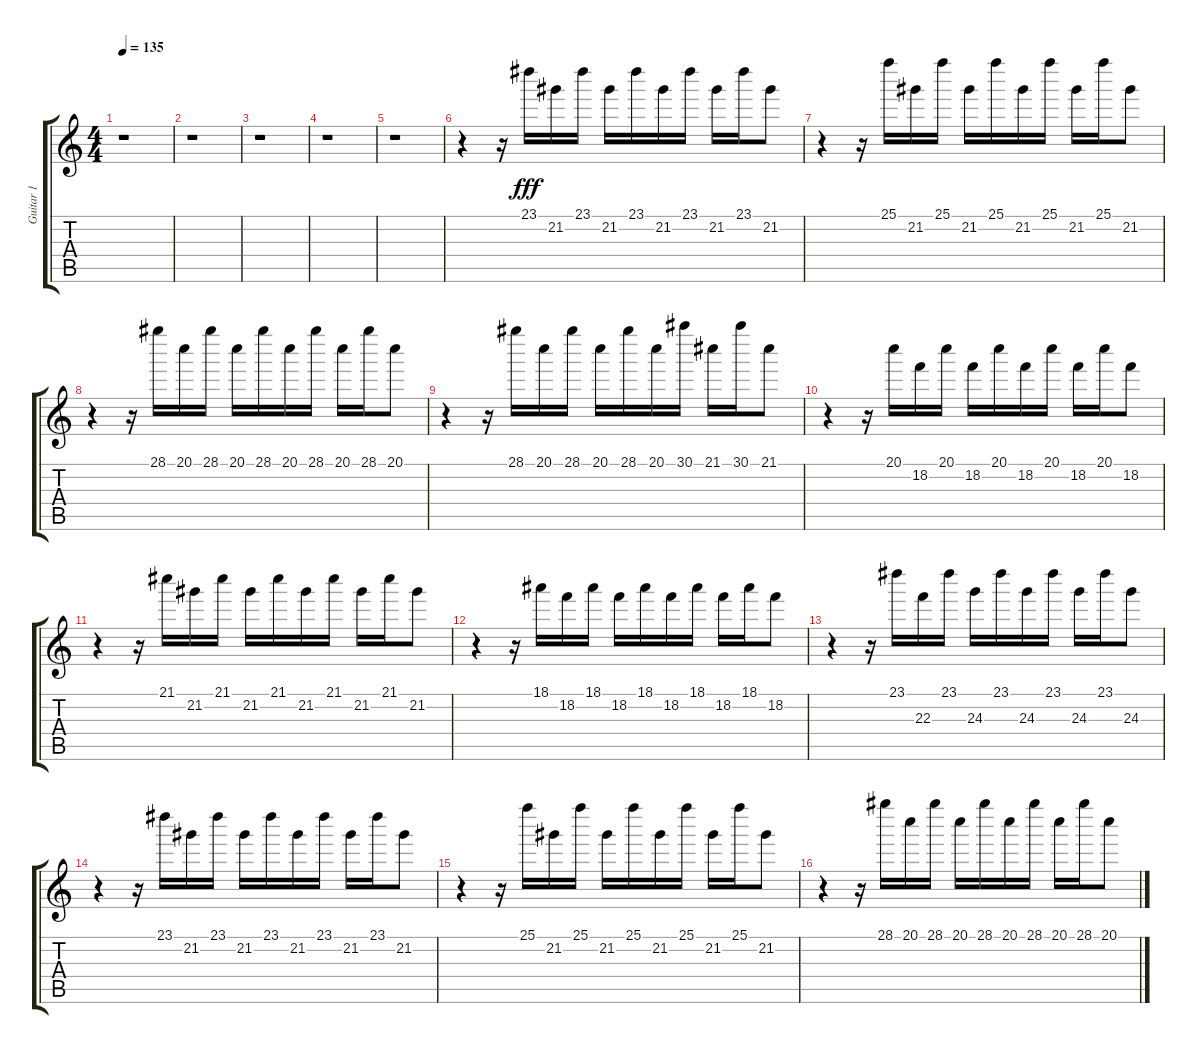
\track ("Guitar 1" "Guitar 1") {instrument acousticguitarsteel}
\staff {score tabs}
\tuning (E4 B3 G3 D3 A2 E2) {hide}
\ts (4 4)
\tempo 135
\clef g2
\ks c
r.1{dy fff} |
r.1 |
r.1 |
r.1 |
r.1 |
r.4 r.16 23.1.16 21.2.16 23.1.16 21.2.16 23.1.16 21.2.16 23.1.16 21.2.16 23.1.16 21.2.8 |
r.4 r.16 25.1.16 21.2.16 25.1.16 21.2.16 25.1.16 21.2.16 25.1.16 21.2.16 25.1.16 21.2.8 |
r.4 r.16 28.1.16 20.1.16 28.1.16 20.1.16 28.1.16 20.1.16 28.1.16 20.1.16 28.1.16 20.1.8 |
r.4 r.16 28.1.16 20.1.16 28.1.16 20.1.16 28.1.16 20.1.16 30.1.16 21.1.16 30.1.16 21.1.8 |
r.4 r.16 20.1.16 18.2.16 20.1.16 18.2.16 20.1.16 18.2.16 20.1.16 18.2.16 20.1.16 18.2.8 |
r.4 r.16 21.1.16 21.2.16 21.1.16 21.2.16 21.1.16 21.2.16 21.1.16 21.2.16 21.1.16 21.2.8 |
r.4 r.16 18.1.16 18.2.16 18.1.16 18.2.16 18.1.16 18.2.16 18.1.16 18.2.16 18.1.16 18.2.8 |
r.4 r.16 23.1.16 22.3.16 23.1.16 24.3.16 23.1.16 24.3.16 23.1.16 24.3.16 23.1.16 24.3.8 |
r.4 r.16 23.1.16 21.2.16 23.1.16 21.2.16 23.1.16 21.2.16 23.1.16 21.2.16 23.1.16 21.2.8 |
r.4 r.16 25.1.16 21.2.16 25.1.16 21.2.16 25.1.16 21.2.16 25.1.16 21.2.16 25.1.16 21.2.8 |
r.4 r.16 28.1.16 20.1.16 28.1.16 20.1.16 28.1.16 20.1.16 28.1.16 20.1.16 28.1.16 20.1.8
